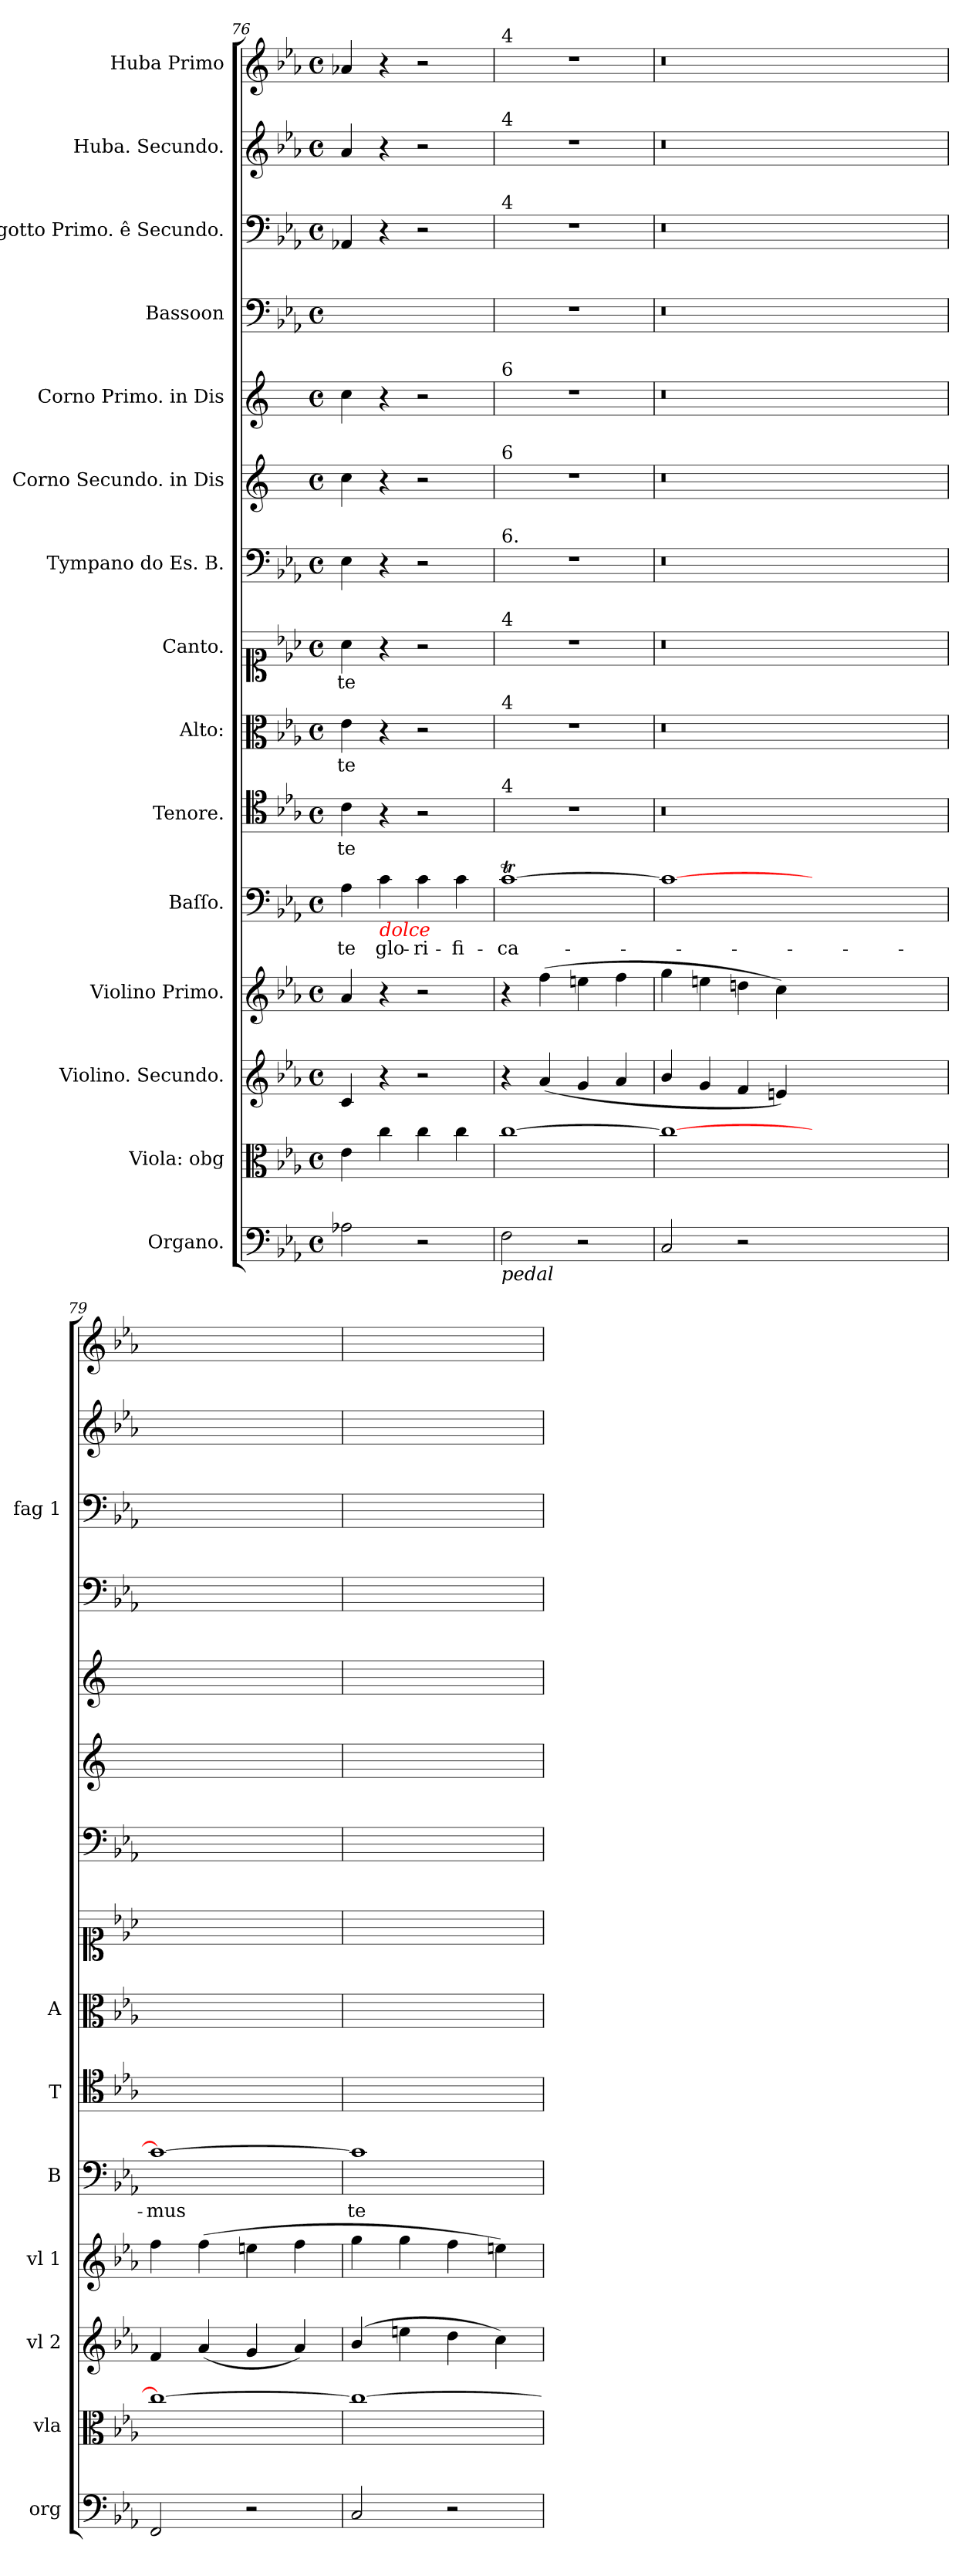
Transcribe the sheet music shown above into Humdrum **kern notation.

**kern	**dynam	**kern	**dynam	**kern	**dynam	**kern	**dynam	**kern	**text	**kern	**text	**kern	**text	**kern	**text	**kern	**kern	**kern	**kern	**kern	**kern	**kern
*part15	*part15	*part14	*part14	*part13	*part13	*part12	*part12	*part11	*part11	*part10	*part10	*part9	*part9	*part8	*part8	*part7	*part6	*part5	*part4	*part3	*part2	*part1
*staff15	*staff15	*staff14	*staff14	*staff13	*staff13	*staff12	*staff12	*staff11	*staff11	*staff10	*staff10	*staff9	*staff9	*staff8	*staff8	*staff7	*staff6	*staff5	*staff4	*staff3	*staff2	*staff1
*I"Organo.	*	*I"Viola: obg	*	*I"Violino. Secundo.	*	*I"Violino Primo.	*	*I"Baſſo.	*	*I"Tenore.	*	*I"Alto:	*	*I"Canto.	*	*I"Tympano do Es. B.	*I"Corno Secundo. in Dis	*I"Corno Primo. in Dis	*I"Bassoon	*I"Fagotto Primo. ê Secundo.	*I"Huba. Secundo.	*I"Huba Primo
*I'org	*	*I'vla	*	*I'vl 2	*	*I'vl 1	*	*I'B	*	*I'T	*	*I'A	*	*	*	*	*	*	*	*I'fag 1	*	*
*clefF4	*	*clefC3	*	*clefG2	*	*clefG2	*	*clefF4	*	*clefC4	*	*clefC3	*	*clefC1	*	*clefF4	*clefG2	*clefG2	*clefF4	*clefF4	*clefG2	*clefG2
*	*	*	*	*	*	*	*	*	*	*	*	*	*	*	*	*	*ITrd5c9	*ITrd5c9	*	*	*	*
*k[b-e-a-]	*	*k[b-e-a-]	*	*k[b-e-a-]	*	*k[b-e-a-]	*	*k[b-e-a-]	*	*k[b-e-a-]	*	*k[b-e-a-]	*	*k[b-e-a-]	*	*k[b-e-a-]	*k[b-e-a-]	*k[b-e-a-]	*k[b-e-a-]	*k[b-e-a-]	*k[b-e-a-]	*k[b-e-a-]
*E-:	*	*E-:	*	*E-:	*	*E-:	*	*E-:	*	*E-:	*	*E-:	*	*E-:	*	*E-:	*E-:	*E-:	*	*	*E-:	*E-:
*M4/4	*	*M4/4	*	*M4/4	*	*M4/4	*	*M4/4	*	*M4/4	*	*M4/4	*	*M4/4	*	*M4/4	*M4/4	*M4/4	*M4/4	*M4/4	*M4/4	*M4/4
*met(c)	*	*met(c)	*	*met(c)	*	*met(c)	*	*met(c)	*	*met(c)	*	*met(c)	*	*met(c)	*	*met(c)	*met(c)	*met(c)	*met(c)	*met(c)	*met(c)	*met(c)
=76	=76	=76	=76	=76	=76	=76	=76	=76	=76	=76	=76	=76	=76	=76	=76	=76	=76	=76	=76	=76	=76	=76
2A-X\	.	4e-\	.	4c/	.	4a-/	.	4A-\	te	4c\	te	4e-\	te	4a-\	te	4E-\	4e-\	4e-\	4AA-Xyy	4AA-X/	4a-/	4a-X/
!	!	!	!	!	!	!	!	!LO:TX:b:i:color=red:t=dolce	!	!	!	!	!	!	!	!	!	!	!	!	!	!
!	!	!	!LO:DY:b	!	!	!	!	!	!	!	!	!	!	!	!	!	!	!	!	!	!	!
.	.	4cc\	piano	4r	.	4r	.	4c\	glo-	4r	.	4r	.	4r	.	4r	4r	4r	4ryy	4r	4r	4r
2r	.	4cc\	.	2r	.	2r	.	4c\	-ri-	2r	.	2r	.	2r	.	2r	2r	2r	2ryy	2r	2r	2r
.	.	4cc\	.	.	.	.	.	4c\	-fi-	.	.	.	.	.	.	.	.	.	.	.	.	.
=77	=77	=77	=77	=77	=77	=77	=77	=77	=77	=77	=77	=77	=77	=77	=77	=77	=77	=77	=77	=77	=77	=77
!	!	!	!	!	!	!	!	!	!	!	!	!	!	!	!	!	!	!	!	!	!	!LO:TX:a:t=4
!	!	!	!	!	!	!	!	!	!	!	!	!	!	!	!	!	!	!	!	!	!LO:TX:a:t=4	!
!	!	!	!	!	!	!	!	!	!	!	!	!	!	!	!	!	!	!	!	!LO:TX:a:t=4	!	!
!	!	!	!	!	!	!	!	!	!	!	!	!	!	!	!	!	!	!LO:TX:a:t=6	!	!	!	!
!	!	!	!	!	!	!	!	!	!	!	!	!	!	!	!	!	!LO:TX:a:t=6	!	!	!	!	!
!	!	!	!	!	!	!	!	!	!	!	!	!	!	!	!	!LO:TX:a:t=6.	!	!	!	!	!	!
!	!	!	!	!	!	!	!	!	!	!	!	!	!	!LO:TX:a:t=4	!	!	!	!	!	!	!	!
!	!	!	!	!	!	!	!	!	!	!	!	!LO:TX:a:t=4	!	!	!	!	!	!	!	!	!	!
!	!	!	!	!	!	!	!	!	!	!LO:TX:a:t=4	!	!	!	!	!	!	!	!	!	!	!	!
!LO:TX:b:i:t=pedal	!	!	!	!	!	!	!	!	!	!	!	!	!	!	!	!	!	!	!	!	!	!
2F\	.	[<1cc	.	4r	.	4r	.	[<1cT	-ca-	1r	.	1r	.	1r	.	1r	1r	1r	1r	1r	1r	1r
!	!	!	!	!	!LO:DY:b:rj	!	!LO:DY:b	!	!	!	!	!	!	!	!	!	!	!	!	!	!	!
.	.	.	.	(4a-/	pia	(4ff\	pia	.	.	.	.	.	.	.	.	.	.	.	.	.	.	.
2r	.	.	.	4g/	.	4een\	.	.	.	.	.	.	.	.	.	.	.	.	.	.	.	.
.	.	.	.	4a-/	.	4ff\	.	.	.	.	.	.	.	.	.	.	.	.	.	.	.	.
=78	=78	=78	=78	=78	=78	=78	=78	=78	=78	=78	=78	=78	=78	=78	=78	=78	=78	=78	=78	=78	=78	=78
!	!LO:DY:b	!	!	!	!	!	!	!	!	!	!	!	!	!	!	!	!	!	!	!	!	!
2C/	pia	1cc_<	.	4b-/	.	4gg\	.	1c_<	.	0.r	.	0.r	.	0.r	.	0.r	0.r	0.r	0.r	0.r	0.r	0.r
.	.	.	.	4g/	.	4een\	.	.	.	.	.	.	.	.	.	.	.	.	.	.	.	.
2r	.	.	.	4f/	.	4ddn\	.	.	.	.	.	.	.	.	.	.	.	.	.	.	.	.
.	.	.	.	4en/)	.	4cc\)	.	.	.	.	.	.	.	.	.	.	.	.	.	.	.	.
0ryy	.	0ryy	.	0ryy	.	0ryy	.	0ryy	.	.	.	.	.	.	.	.	.	.	.	.	.	.
=79	=79	=79	=79	=79	=79	=79	=79	=79	=79	=79	=79	=79	=79	=79	=79	=79	=79	=79	=79	=79	=79	=79
2FF/	.	1cc_<	.	4f/	.	4ff\	.	1c_	-mus	1ryy	.	1ryy	.	1ryy	.	1ryy	1ryy	1ryy	1ryy	1ryy	1ryy	1ryy
.	.	.	.	(4a-/	.	(4ff\	.	.	.	.	.	.	.	.	.	.	.	.	.	.	.	.
2r	.	.	.	4g/	.	4een\	.	.	.	.	.	.	.	.	.	.	.	.	.	.	.	.
.	.	.	.	4a-/)	.	4ff\	.	.	.	.	.	.	.	.	.	.	.	.	.	.	.	.
=80	=80	=80	=80	=80	=80	=80	=80	=80	=80	=80	=80	=80	=80	=80	=80	=80	=80	=80	=80	=80	=80	=80
2C/	.	1cc_	.	(4b-/	.	4gg\	.	1c]	te	1ryy	.	1ryy	.	1ryy	.	1ryy	1ryy	1ryy	1ryy	1ryy	1ryy	1ryy
.	.	.	.	4een\	.	4gg\	.	.	.	.	.	.	.	.	.	.	.	.	.	.	.	.
2r	.	.	.	4dd\	.	4ff\	.	.	.	.	.	.	.	.	.	.	.	.	.	.	.	.
.	.	.	.	4cc\)	.	4een\)	.	.	.	.	.	.	.	.	.	.	.	.	.	.	.	.
=	=	=	=	=	=	=	=	=	=	=	=	=	=	=	=	=	=	=	=	=	=	=
*-	*-	*-	*-	*-	*-	*-	*-	*-	*-	*-	*-	*-	*-	*-	*-	*-	*-	*-	*-	*-	*-	*-
